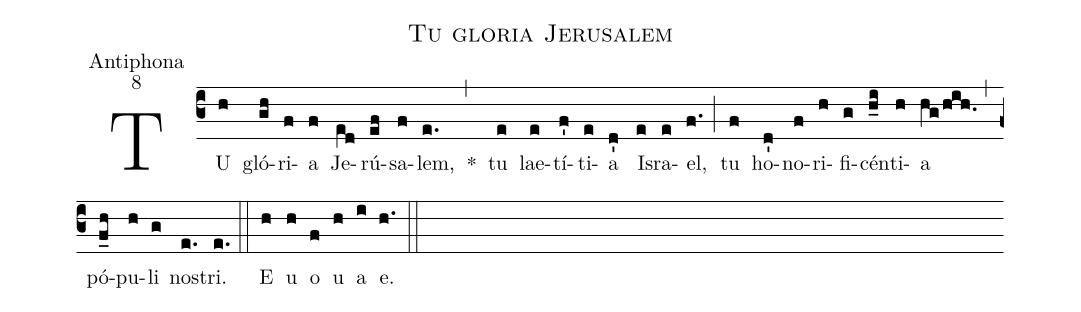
name:Tu gloria Jerusalem;
office-part:Antiphona;
mode:8;
%%
(c3) TU(h) gló(gh)ri(f)a(f) Je(e[ll:1]d)rú(ef)sa(f)lem,(e.) *(,) tu(e) lae(e)tí(f')ti(e)a(d') Is(e)ra(e)el,(f.) (;) tu(f) ho(d')no(f)ri(h)fi(g)cén(h_i)ti(h)a(hg/hih.) (,) pó(f_h)pu(h)li(g) no(e.)stri.(e.) (::) <eu>E(h) u(h) o(f) u(h) a(i) e.</eu>(h.) (::)
